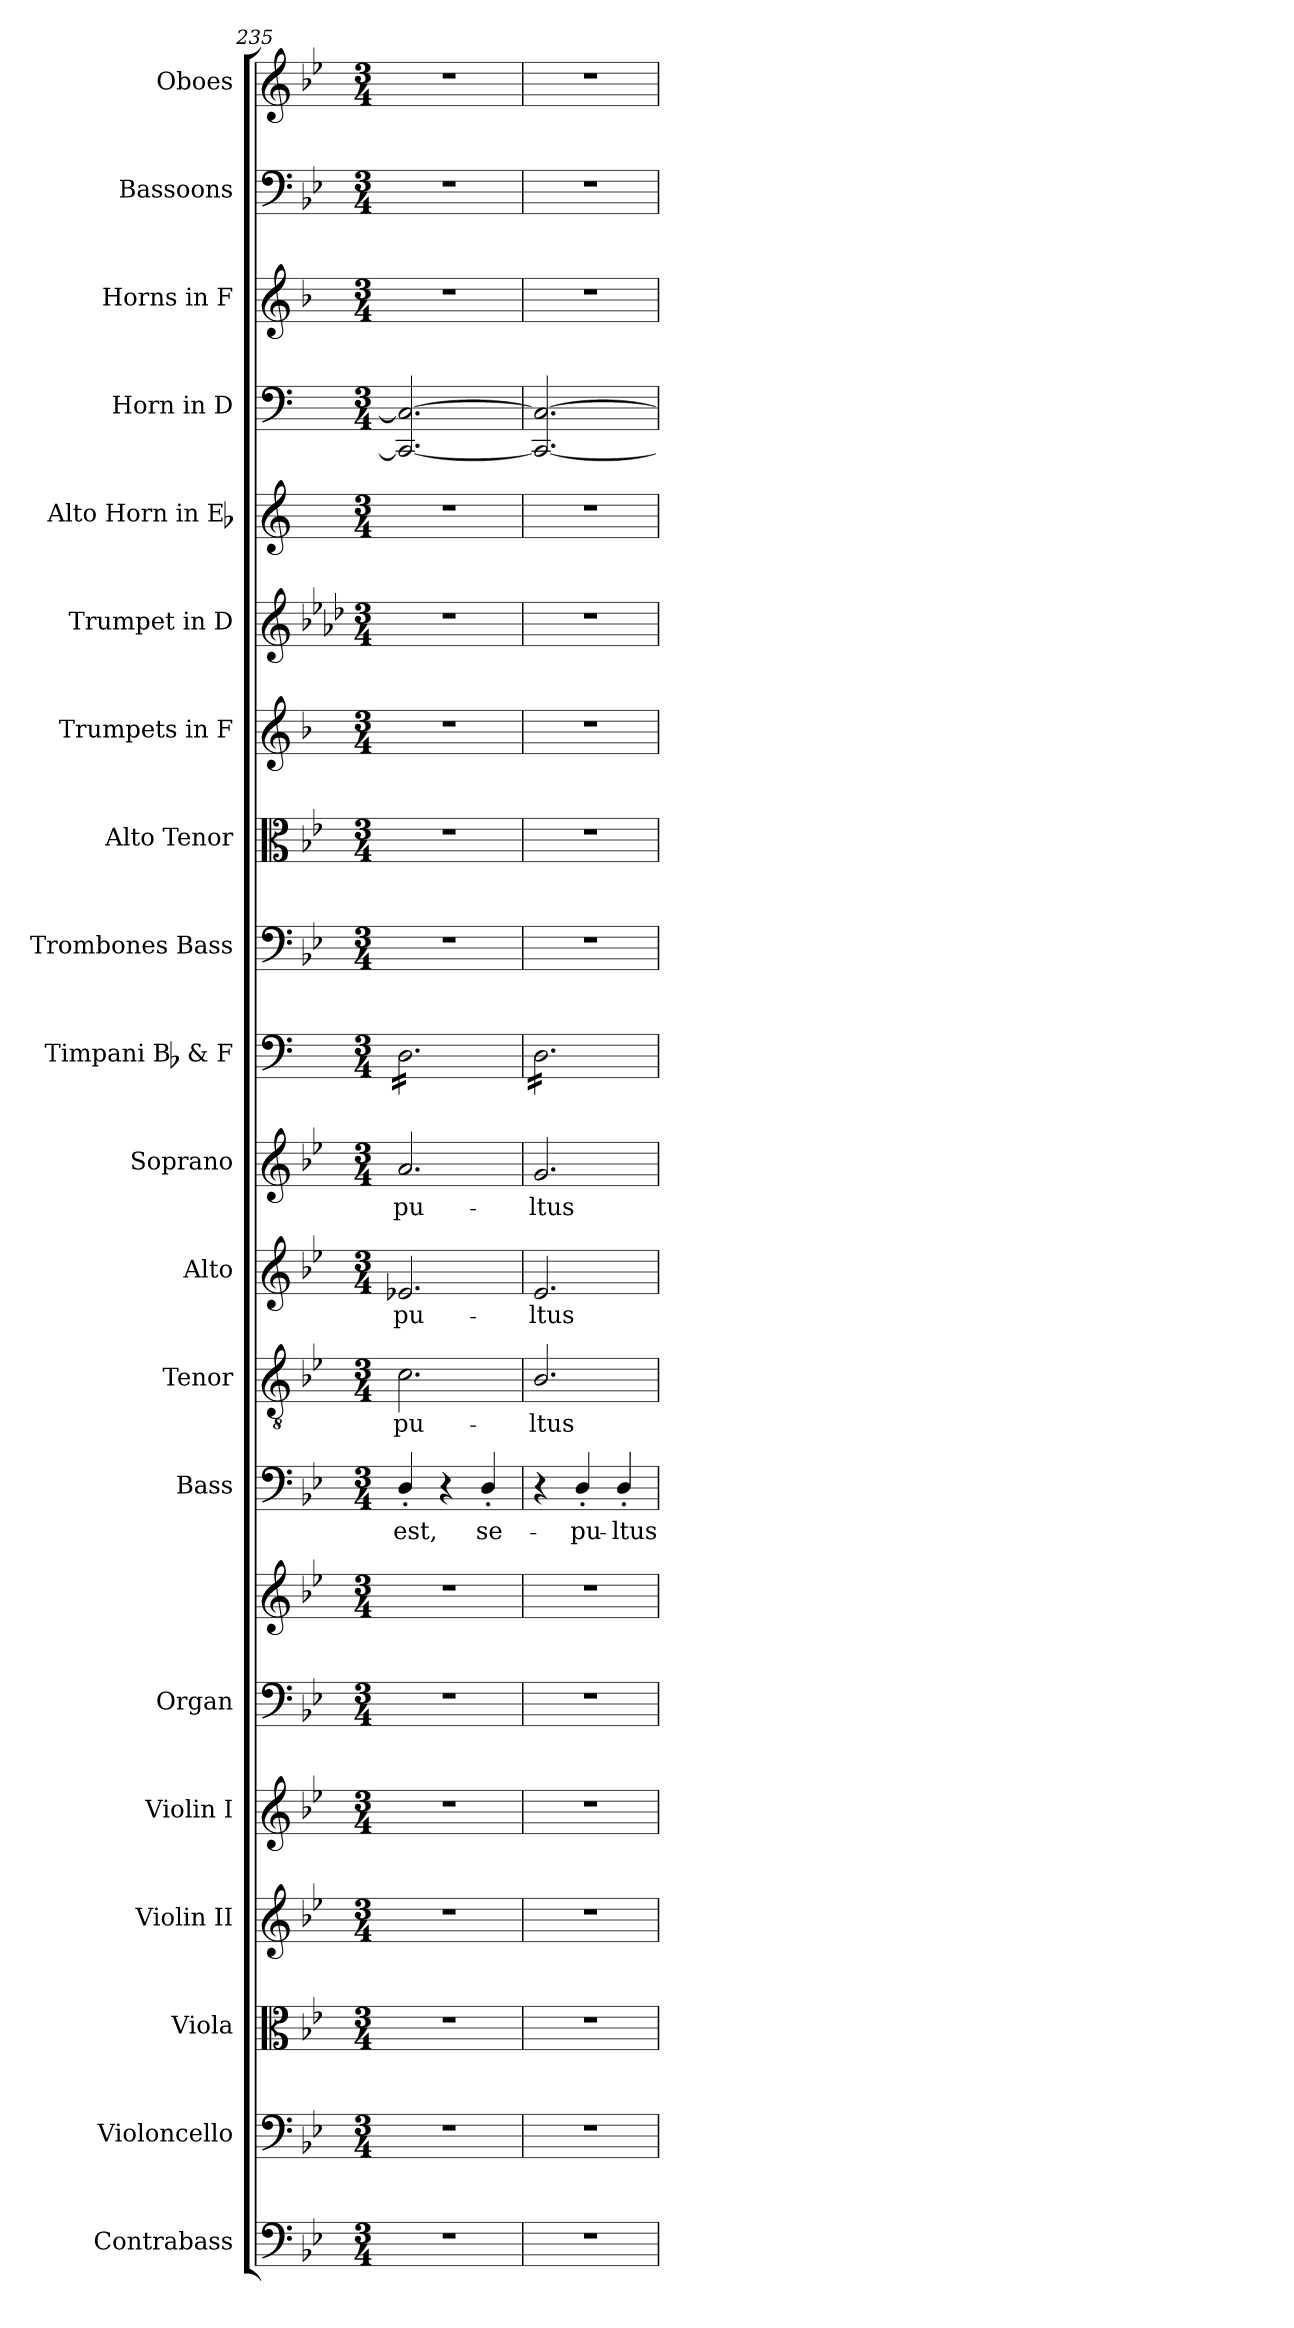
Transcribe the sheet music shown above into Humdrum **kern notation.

**kern	**kern	**kern	**kern	**kern	**kern	**kern	**kern	**text	**kern	**text	**kern	**text	**kern	**text	**kern	**kern	**kern	**kern	**kern	**kern	**kern	**kern	**kern	**kern
*part20	*part19	*part18	*part17	*part16	*part15	*part15	*part14	*part14	*part13	*part13	*part12	*part12	*part11	*part11	*part10	*part9	*part8	*part7	*part6	*part5	*part4	*part3	*part2	*part1
*staff21	*staff20	*staff19	*staff18	*staff17	*staff16	*staff15	*staff14	*staff14	*staff13	*staff13	*staff12	*staff12	*staff11	*staff11	*staff10	*staff9	*staff8	*staff7	*staff6	*staff5	*staff4	*staff3	*staff2	*staff1
*I"Contrabass	*I"Violoncello	*I"Viola	*I"Violin II	*I"Violin I	*I"Organ	*	*I"Bass	*	*I"Tenor	*	*I"Alto	*	*I"Soprano	*	*I"Timpani Bb & F	*I"Trombones  Bass	*I"Alto Tenor	*I"Trumpets in F	*I"Trumpet in D	*I"Alto Horn in Eb	*I"Horn in D	*I"Horns in F	*I"Bassoons	*I"Oboes
*I'Cb.	*I'Vc.	*I'Vla.	*I'Vln. II	*I'Vln. I	*I'Org.	*	*I'B.	*	*I'T.	*	*I'A.	*	*I'S.	*	*I'Timp.	*	*	*	*	*	*	*I'Hn.	*I'Bsn.	*I'Ob.
*clefF4	*clefF4	*clefC3	*clefG2	*clefG2	*clefF4	*clefG2	*clefF4	*	*clefGv2	*	*clefG2	*	*clefG2	*	*clefF4	*clefF4	*clefC3	*clefG2	*clefG2	*clefG2	*clefF4	*clefG2	*clefF4	*clefG2
*ITrd7c12	*	*	*	*	*	*	*	*	*ITrd7c12	*	*	*	*	*	*	*	*	*ITrd4c7	*ITrd-1c-2	*ITrd5c8	*ITrd6c10	*ITrd4c7	*	*
*k[b-e-]	*k[b-e-]	*k[b-e-]	*k[b-e-]	*k[b-e-]	*k[b-e-]	*k[b-e-]	*k[b-e-]	*	*k[b-e-]	*	*k[b-e-]	*	*k[b-e-]	*	*k[]	*k[b-e-]	*k[b-e-]	*k[b-e-]	*k[b-e-]	*k[f#c#g#d#]	*k[f#c#]	*k[b-e-]	*k[b-e-]	*k[b-e-]
*B-:	*B-:	*B-:	*B-:	*B-:	*B-:	*B-:	*B-:	*	*B-:	*	*B-:	*	*B-:	*	*C:	*B-:	*B-:	*B-:	*B-:	*E:	*D:	*B-:	*B-:	*B-:
*M3/4	*M3/4	*M3/4	*M3/4	*M3/4	*M3/4	*M3/4	*M3/4	*	*M3/4	*	*M3/4	*	*M3/4	*	*M3/4	*M3/4	*M3/4	*M3/4	*M3/4	*M3/4	*M3/4	*M3/4	*M3/4	*M3/4
=235	=235	=235	=235	=235	=235	=235	=235	=235	=235	=235	=235	=235	=235	=235	=235	=235	=235	=235	=235	=235	=235	=235	=235	=235
!LO:N:vis=1	!LO:N:vis=1	!LO:N:vis=1	!LO:N:vis=1	!LO:N:vis=1	!LO:N:vis=1	!LO:N:vis=1	!	!	!	!	!	!	!	!	!	!	!	!	!	!	!	!	!	!
!	!	!	!	!	!	!	!	!LO:LY:b:color=#000000	!	!	!	!	!	!	!	!	!	!	!	!	!	!	!	!
!	!	!	!	!	!	!	!	!	!	!LO:LY:b:color=#000000	!	!	!	!	!	!	!	!	!	!	!	!	!	!
!	!	!	!	!	!	!	!	!	!	!	!	!LO:LY:b:color=#000000	!	!	!	!	!	!	!	!	!	!	!	!
!	!	!	!	!	!	!	!	!	!	!	!	!	!	!LO:LY:b:color=#000000	!	!LO:N:vis=1	!LO:N:vis=1	!LO:N:vis=1	!LO:N:vis=1	!LO:N:vis=1	!	!LO:N:vis=1	!LO:N:vis=1	!LO:N:vis=1
*	*	*	*	*	*	*	*	*	*	*	*	*	*	*	*tremolo	*	*	*	*	*	*	*	*	*
2.r	2.r	2.r	2.r	2.r	2.r	2.r	4D'i/	est,	2.Ci\	-pu-	2.e-Xi/	-pu-	2.ai/	-pu-	16Di\LL	2.r	2.r	2.r	2.r	2.r	2.DDDi/_ 2.DDi_	2.r	2.r	2.r
.	.	.	.	.	.	.	.	.	.	.	.	.	.	.	16Di\	.	.	.	.	.	.	.	.	.
.	.	.	.	.	.	.	.	.	.	.	.	.	.	.	16Di\	.	.	.	.	.	.	.	.	.
.	.	.	.	.	.	.	.	.	.	.	.	.	.	.	16Di\	.	.	.	.	.	.	.	.	.
.	.	.	.	.	.	.	4r	.	.	.	.	.	.	.	16Di\	.	.	.	.	.	.	.	.	.
.	.	.	.	.	.	.	.	.	.	.	.	.	.	.	16Di\	.	.	.	.	.	.	.	.	.
.	.	.	.	.	.	.	.	.	.	.	.	.	.	.	16Di\	.	.	.	.	.	.	.	.	.
.	.	.	.	.	.	.	.	.	.	.	.	.	.	.	16Di\	.	.	.	.	.	.	.	.	.
!	!	!	!	!	!	!	!	!LO:LY:b:color=#000000	!	!	!	!	!	!	!	!	!	!	!	!	!	!	!	!
.	.	.	.	.	.	.	4D'i/	se-	.	.	.	.	.	.	16Di\	.	.	.	.	.	.	.	.	.
.	.	.	.	.	.	.	.	.	.	.	.	.	.	.	16Di\	.	.	.	.	.	.	.	.	.
.	.	.	.	.	.	.	.	.	.	.	.	.	.	.	16Di\	.	.	.	.	.	.	.	.	.
.	.	.	.	.	.	.	.	.	.	.	.	.	.	.	16Di\JJ	.	.	.	.	.	.	.	.	.
=236	=236	=236	=236	=236	=236	=236	=236	=236	=236	=236	=236	=236	=236	=236	=236	=236	=236	=236	=236	=236	=236	=236	=236	=236
!LO:N:vis=1	!LO:N:vis=1	!LO:N:vis=1	!LO:N:vis=1	!LO:N:vis=1	!LO:N:vis=1	!LO:N:vis=1	!	!	!	!	!	!	!	!	!	!	!	!	!	!	!	!	!	!
!	!	!	!	!	!	!	!	!	!	!LO:LY:b:color=#000000	!	!	!	!	!	!	!	!	!	!	!	!	!	!
!	!	!	!	!	!	!	!	!	!	!	!	!LO:LY:b:color=#000000	!	!	!	!	!	!	!	!	!	!	!	!
!	!	!	!	!	!	!	!	!	!	!	!	!	!	!LO:LY:b:color=#000000	!	!LO:N:vis=1	!LO:N:vis=1	!LO:N:vis=1	!LO:N:vis=1	!LO:N:vis=1	!	!LO:N:vis=1	!LO:N:vis=1	!LO:N:vis=1
2.r	2.r	2.r	2.r	2.r	2.r	2.r	4r	.	2.BB-i/	-ltus	2.e-i/	-ltus	2.gi/	-ltus	16Di\LL	2.r	2.r	2.r	2.r	2.r	2.DDDi/_ 2.DDi_	2.r	2.r	2.r
.	.	.	.	.	.	.	.	.	.	.	.	.	.	.	16Di\	.	.	.	.	.	.	.	.	.
.	.	.	.	.	.	.	.	.	.	.	.	.	.	.	16Di\	.	.	.	.	.	.	.	.	.
.	.	.	.	.	.	.	.	.	.	.	.	.	.	.	16Di\	.	.	.	.	.	.	.	.	.
!	!	!	!	!	!	!	!	!LO:LY:b:color=#000000	!	!	!	!	!	!	!	!	!	!	!	!	!	!	!	!
.	.	.	.	.	.	.	4D'i/	-pu-	.	.	.	.	.	.	16Di\	.	.	.	.	.	.	.	.	.
.	.	.	.	.	.	.	.	.	.	.	.	.	.	.	16Di\	.	.	.	.	.	.	.	.	.
.	.	.	.	.	.	.	.	.	.	.	.	.	.	.	16Di\	.	.	.	.	.	.	.	.	.
.	.	.	.	.	.	.	.	.	.	.	.	.	.	.	16Di\	.	.	.	.	.	.	.	.	.
!	!	!	!	!	!	!	!	!LO:LY:b:color=#000000	!	!	!	!	!	!	!	!	!	!	!	!	!	!	!	!
.	.	.	.	.	.	.	4D'i/	-ltus	.	.	.	.	.	.	16Di\	.	.	.	.	.	.	.	.	.
.	.	.	.	.	.	.	.	.	.	.	.	.	.	.	16Di\	.	.	.	.	.	.	.	.	.
.	.	.	.	.	.	.	.	.	.	.	.	.	.	.	16Di\	.	.	.	.	.	.	.	.	.
.	.	.	.	.	.	.	.	.	.	.	.	.	.	.	16Di\JJ	.	.	.	.	.	.	.	.	.
*	*	*	*	*	*	*	*	*	*	*	*	*	*	*	*Xtremolo	*	*	*	*	*	*	*	*	*
=	=	=	=	=	=	=	=	=	=	=	=	=	=	=	=	=	=	=	=	=	=	=	=	=
*-	*-	*-	*-	*-	*-	*-	*-	*-	*-	*-	*-	*-	*-	*-	*-	*-	*-	*-	*-	*-	*-	*-	*-	*-
